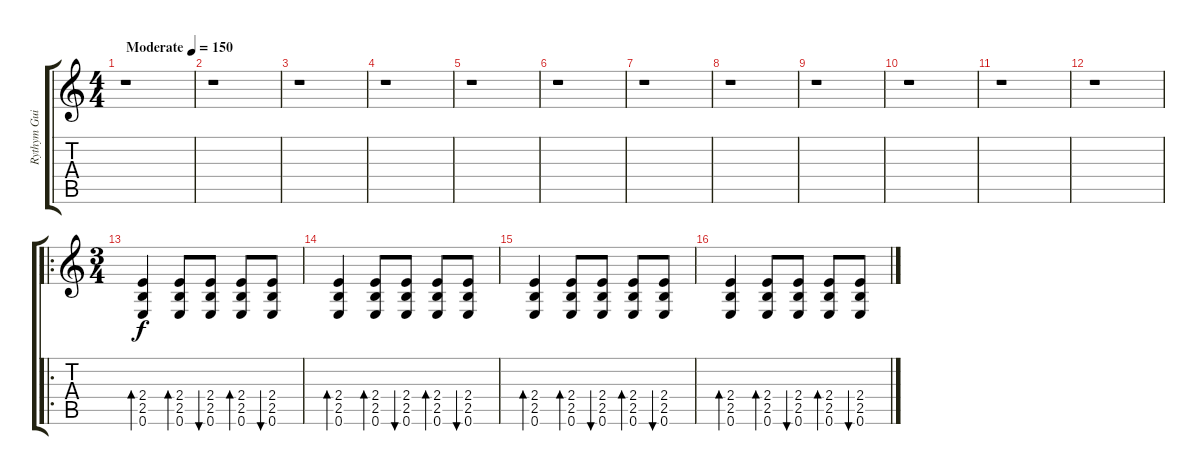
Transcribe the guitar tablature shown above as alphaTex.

\track ("Rythym Guitar" "Rythym Gui") {instrument overdrivenguitar}
\staff {score tabs}
\tuning (E4 B3 G3 D3 A2 E2) {hide}
\ts (4 4)
\tempo (150 "Moderate")
\clef g2
\ks c
r.1{dy f instrument overdrivenguitar} |
r.1 |
r.1 |
r.1 |
r.1 |
r.1 |
r.1 |
r.1 |
r.1 |
r.1 |
r.1 |
r.1 |
\ro
\ts (3 4)
(2.4 2.5 0.6).4{bd 60} (2.4 2.5 0.6).8{bd 60} (2.4 2.5 0.6).8{bu 60} (2.4 2.5 0.6).8{bd 60} (2.4 2.5 0.6).8{bu 60} |
(2.4 2.5 0.6).4{bd 60} (2.4 2.5 0.6).8{bd 60} (2.4 2.5 0.6).8{bu 60} (2.4 2.5 0.6).8{bd 60} (2.4 2.5 0.6).8{bu 60} |
(2.4 2.5 0.6).4{bd 60} (2.4 2.5 0.6).8{bd 60} (2.4 2.5 0.6).8{bu 60} (2.4 2.5 0.6).8{bd 60} (2.4 2.5 0.6).8{bu 60} |
(2.4 2.5 0.6).4{bd 60} (2.4 2.5 0.6).8{bd 60} (2.4 2.5 0.6).8{bu 60} (2.4 2.5 0.6).8{bd 60} (2.4 2.5 0.6).8{bu 60}
